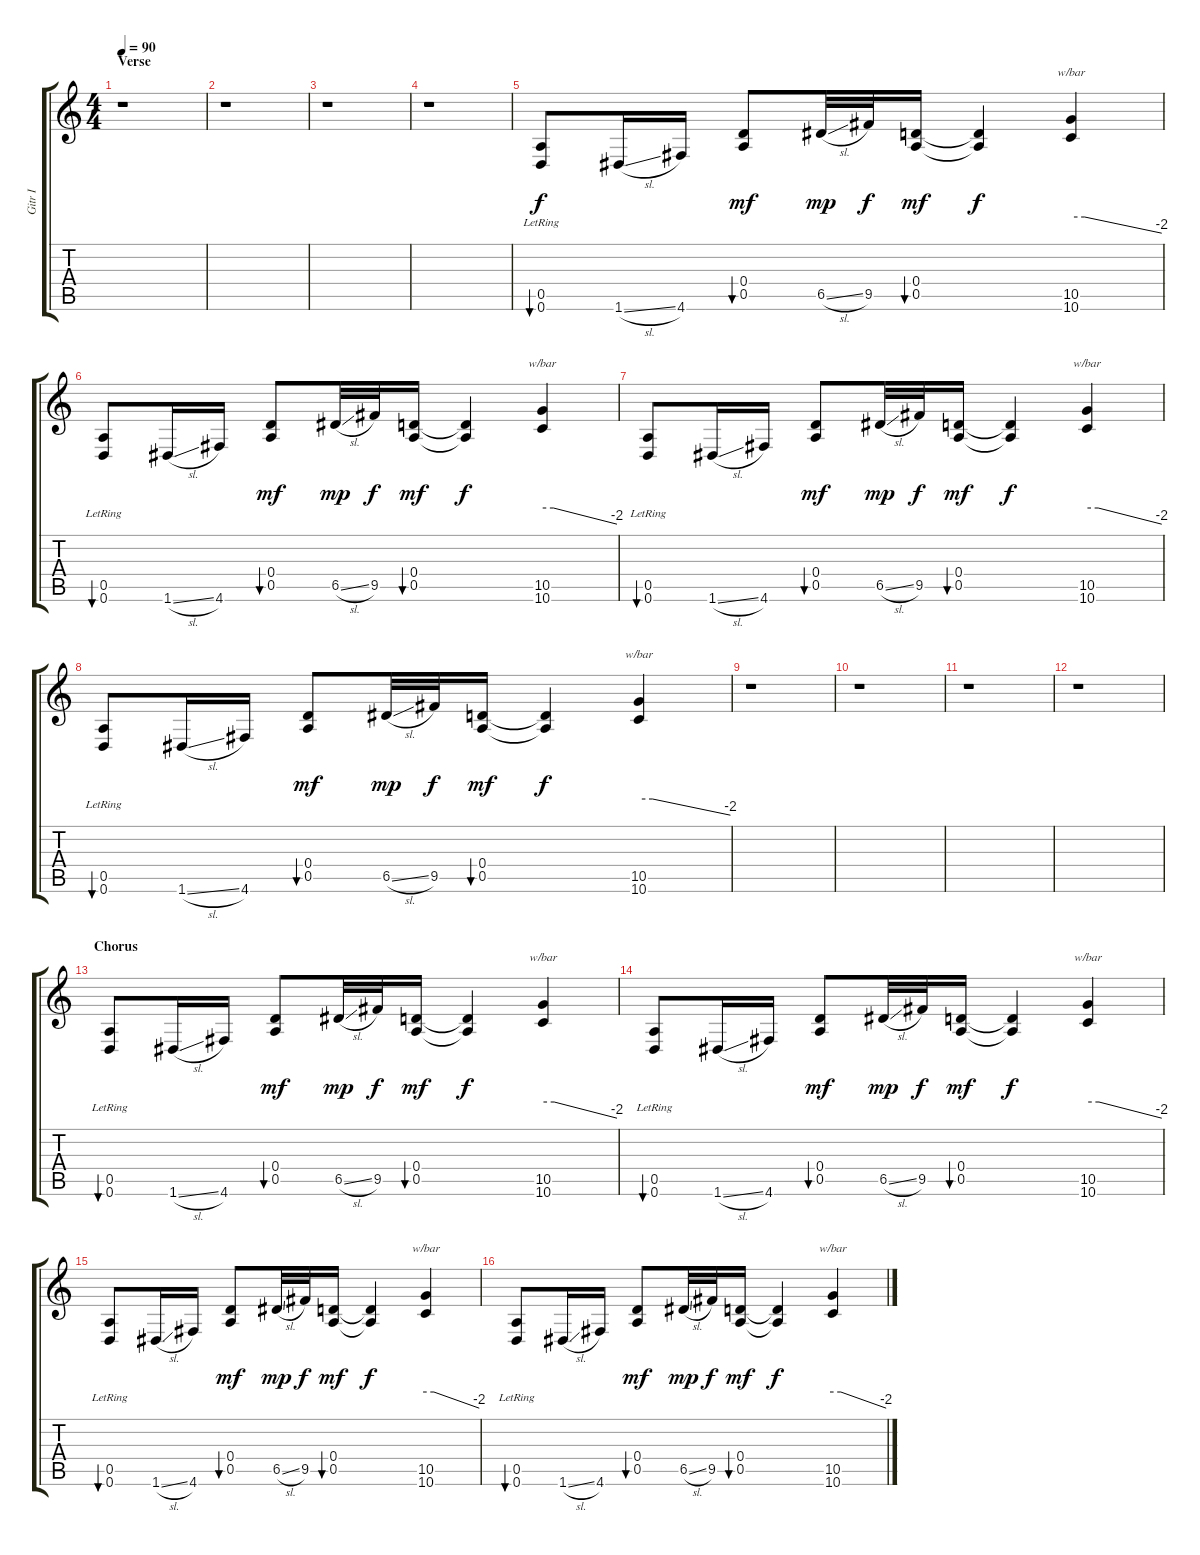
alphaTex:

\track ("Gitr I" "Gitr I") {instrument acousticguitarnylon}
\staff {score tabs}
\tuning (E4 B3 G3 D3 A2 D2) {hide}
\ts (4 4)
\section ("" "Verse")
\tempo 90
\clef g2
\ks c
r.1{dy f} |
r.1 |
r.1 |
r.1 |
(0.5 0.6{lr}).8{bu 240} 1.6{sl}.16 4.6.16 (0.4 0.5).8{bu 240 dy mf} 6.5{sl}.32{dy mp} 9.5.32{dy f} (0.4 0.5).16{bu 240 dy mf} (0.4{t} 0.5{t}).4{dy f} (10.5 10.6).4{tbe (custom default 0 0 9 0 60 -8)} |
(0.5 0.6{lr}).8{bu 240} 1.6{sl}.16 4.6.16 (0.4 0.5).8{bu 240 dy mf} 6.5{sl}.32{dy mp} 9.5.32{dy f} (0.4 0.5).16{bu 240 dy mf} (0.4{t} 0.5{t}).4{dy f} (10.5 10.6).4{tbe (custom default 0 0 9 0 60 -8)} |
(0.5 0.6{lr}).8{bu 240} 1.6{sl}.16 4.6.16 (0.4 0.5).8{bu 240 dy mf} 6.5{sl}.32{dy mp} 9.5.32{dy f} (0.4 0.5).16{bu 240 dy mf} (0.4{t} 0.5{t}).4{dy f} (10.5 10.6).4{tbe (custom default 0 0 9 0 60 -8)} |
(0.5 0.6{lr}).8{bu 240} 1.6{sl}.16 4.6.16 (0.4 0.5).8{bu 240 dy mf} 6.5{sl}.32{dy mp} 9.5.32{dy f} (0.4 0.5).16{bu 240 dy mf} (0.4{t} 0.5{t}).4{dy f} (10.5 10.6).4{tbe (custom default 0 0 9 0 60 -8)} |
r.1 |
r.1 |
r.1 |
r.1 |
\section ("" "Chorus")
(0.5 0.6{lr}).8{bu 240} 1.6{sl}.16 4.6.16 (0.4 0.5).8{bu 240 dy mf} 6.5{sl}.32{dy mp} 9.5.32{dy f} (0.4 0.5).16{bu 240 dy mf} (0.4{t} 0.5{t}).4{dy f} (10.5 10.6).4{tbe (custom default 0 0 9 0 60 -8)} |
(0.5 0.6{lr}).8{bu 240} 1.6{sl}.16 4.6.16 (0.4 0.5).8{bu 240 dy mf} 6.5{sl}.32{dy mp} 9.5.32{dy f} (0.4 0.5).16{bu 240 dy mf} (0.4{t} 0.5{t}).4{dy f} (10.5 10.6).4{tbe (custom default 0 0 9 0 60 -8)} |
(0.5 0.6{lr}).8{bu 240} 1.6{sl}.16 4.6.16 (0.4 0.5).8{bu 240 dy mf} 6.5{sl}.32{dy mp} 9.5.32{dy f} (0.4 0.5).16{bu 240 dy mf} (0.4{t} 0.5{t}).4{dy f} (10.5 10.6).4{tbe (custom default 0 0 9 0 60 -8)} |
(0.5 0.6{lr}).8{bu 240} 1.6{sl}.16 4.6.16 (0.4 0.5).8{bu 240 dy mf} 6.5{sl}.32{dy mp} 9.5.32{dy f} (0.4 0.5).16{bu 240 dy mf} (0.4{t} 0.5{t}).4{dy f} (10.5 10.6).4{tbe (custom default 0 0 9 0 60 -8)}
